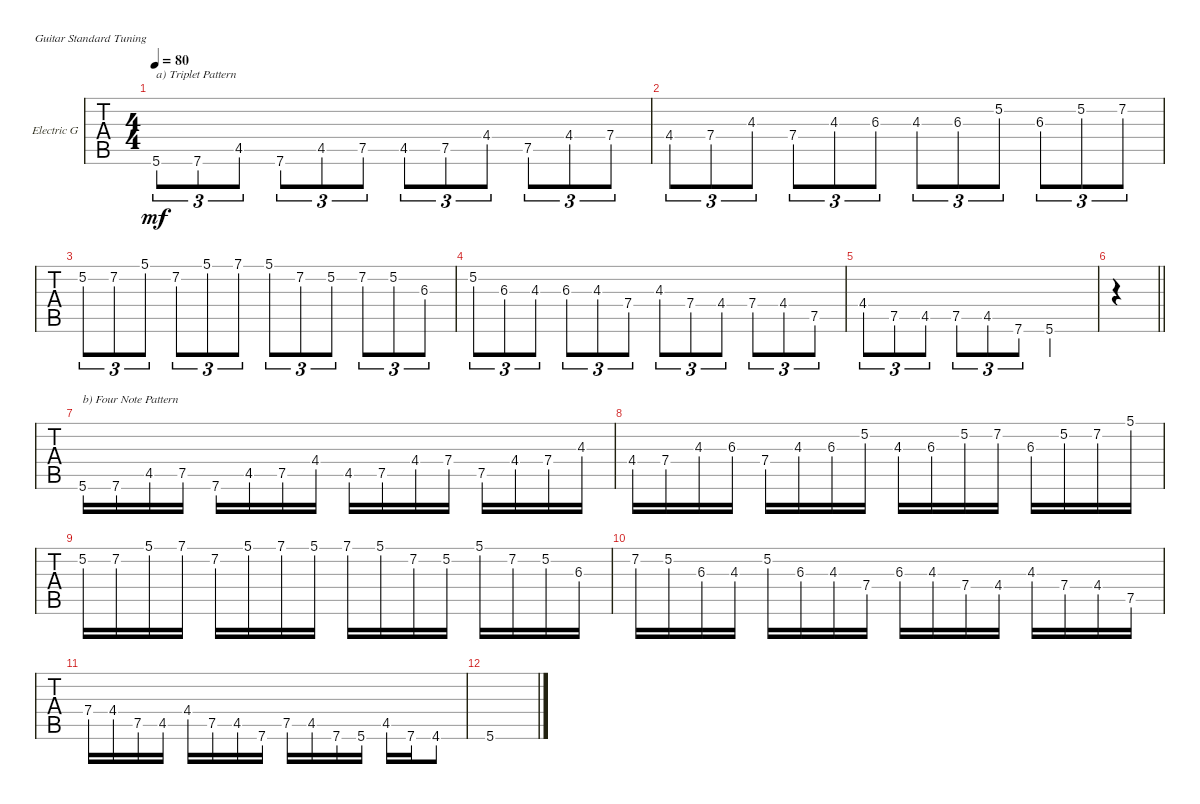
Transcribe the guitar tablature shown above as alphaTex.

\defaultSystemsLayout 4
\bracketExtendMode groupsimilarinstruments
\firstSystemTrackNameOrientation horizontal
\otherSystemsTrackNameOrientation horizontal
\track ("Electric Guitar" "Electric G") {instrument electricguitarclean}
\staff {tabs}
\tuning (E4 B3 G3 D3 A2 E2)
\ts (4 4)
\tempo 80
\clef g2
\ks c
5.6.8{tu (3 2) txt "a) Triplet Pattern" dy mf instrument electricguitarclean} 7.6.8{tu (3 2)} 4.5.8{tu (3 2)} 7.6.8{tu (3 2)} 4.5.8{tu (3 2)} 7.5.8{tu (3 2)} 4.5.8{tu (3 2)} 7.5.8{tu (3 2)} 4.4.8{tu (3 2)} 7.5.8{tu (3 2)} 4.4.8{tu (3 2)} 7.4.8{tu (3 2)} |
4.4.8{tu (3 2)} 7.4.8{tu (3 2)} 4.3.8{tu (3 2)} 7.4.8{tu (3 2)} 4.3.8{tu (3 2)} 6.3.8{tu (3 2)} 4.3.8{tu (3 2)} 6.3.8{tu (3 2)} 5.2.8{tu (3 2)} 6.3.8{tu (3 2)} 5.2.8{tu (3 2)} 7.2.8{tu (3 2)} |
\scale
0.31105 5.2.8{tu (3 2)} 7.2.8{tu (3 2)} 5.1.8{tu (3 2)} 7.2.8{tu (3 2)} 5.1.8{tu (3 2)} 7.1.8{tu (3 2)} 5.1.8{tu (3 2)} 7.2.8{tu (3 2)} 5.2.8{tu (3 2)} 7.2.8{tu (3 2)} 5.2.8{tu (3 2)} 6.3.8{tu (3 2)} |
\scale
0.376956 5.2.8{tu (3 2)} 6.3.8{tu (3 2)} 4.3.8{tu (3 2)} 6.3.8{tu (3 2)} 4.3.8{tu (3 2)} 7.4.8{tu (3 2)} 4.3.8{tu (3 2)} 7.4.8{tu (3 2)} 4.4.8{tu (3 2)} 7.4.8{tu (3 2)} 4.4.8{tu (3 2)} 7.5.8{tu (3 2)} |
\scale
0.309037 4.4.8{tu (3 2)} 7.5.8{tu (3 2)} 4.5.8{tu (3 2)} 7.5.8{tu (3 2)} 4.5.8{tu (3 2)} 7.6.8{tu (3 2)} 5.6.2 |
\scale
0.310954
\barLineRight lightlight
|
5.6.16{txt "b) Four Note Pattern"} 7.6.16 4.5.16 7.5.16 7.6.16 4.5.16 7.5.16 4.4.16 4.5.16 7.5.16 4.4.16 7.4.16 7.5.16 4.4.16 7.4.16 4.3.16 |
4.4.16 7.4.16 4.3.16 6.3.16 7.4.16 4.3.16 6.3.16 5.2.16 4.3.16 6.3.16 5.2.16 7.2.16 6.3.16 5.2.16 7.2.16 5.1.16 |
5.2.16 7.2.16 5.1.16 7.1.16 7.2.16 5.1.16 7.1.16 5.1.16 7.1.16 5.1.16 7.2.16 5.2.16 5.1.16 7.2.16 5.2.16 6.3.16 |
\scale
0.360066 7.2.16 5.2.16 6.3.16 4.3.16 5.2.16 6.3.16 4.3.16 7.4.16 6.3.16 4.3.16 7.4.16 4.4.16 4.3.16 7.4.16 4.4.16 7.5.16 |
\scale
0.320983 7.4.16 4.4.16 7.5.16 4.5.16 4.4.16 7.5.16 4.5.16 7.6.16 7.5.16 4.5.16 7.6.16 5.6.16 4.5.16 7.6.16 4.6.8 |
\scale
0.319659 5.6.1
